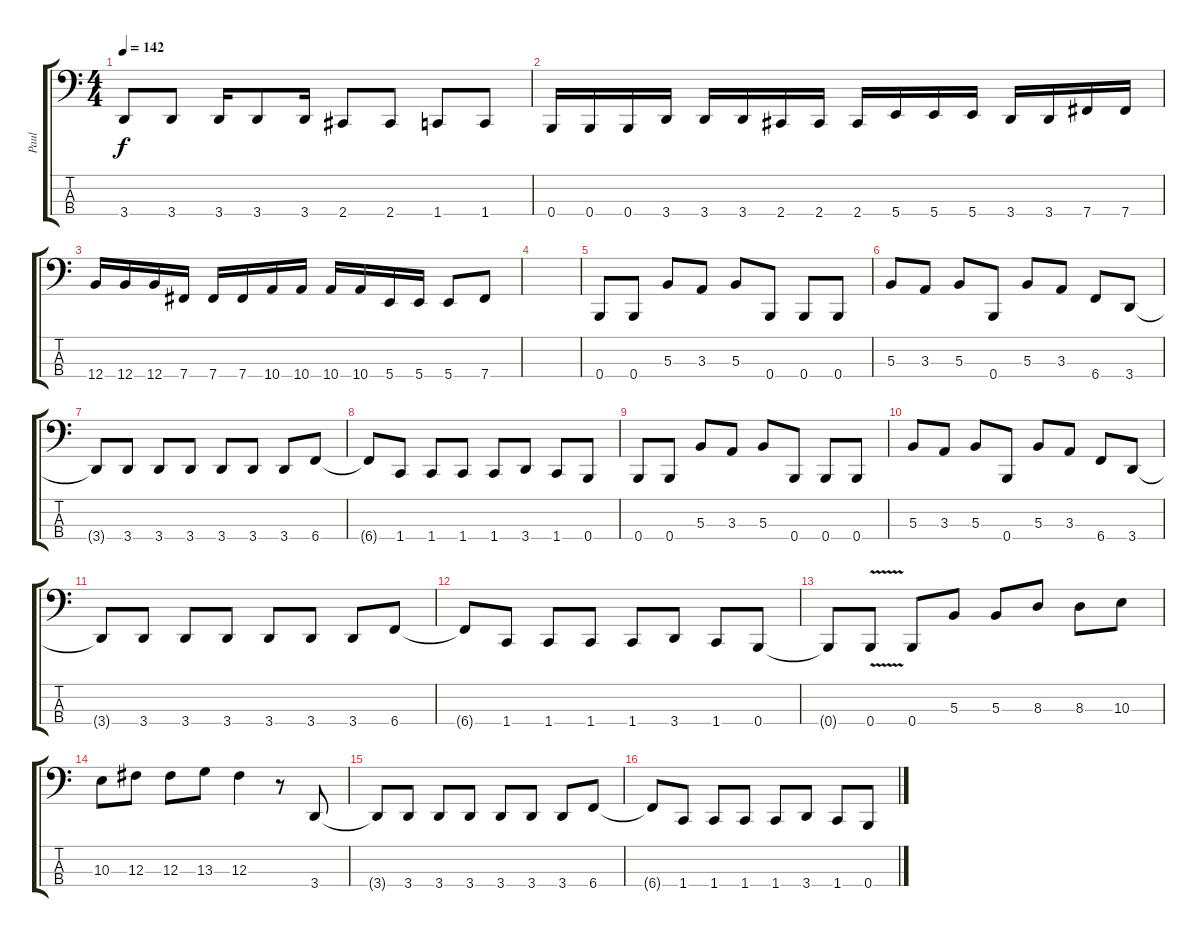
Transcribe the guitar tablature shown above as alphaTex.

\track ("Paul" "Paul") {instrument electricbasspick}
\staff {score tabs}
\tuning (E2 B1 Gb1 B0) {hide}
\ts (4 4)
\tempo 142
\clef f4
\ks c
3.4.8{dy f} 3.4.8 3.4.16 3.4.8 3.4.16 2.4.8 2.4.8 1.4.8 1.4.8 |
0.4.16 0.4.16 0.4.16 3.4.16 3.4.16 3.4.16 2.4.16 2.4.16 2.4.16 5.4.16 5.4.16 5.4.16 3.4.16 3.4.16 7.4.16 7.4.16 |
12.4.16 12.4.16 12.4.16 7.4.16 7.4.16 7.4.16 10.4.16 10.4.16 10.4.16 10.4.16 5.4.16 5.4.16 5.4.8 7.4.8 |
|
0.4.8 0.4.8 5.3.8 3.3.8 5.3.8 0.4.8 0.4.8 0.4.8 |
5.3.8 3.3.8 5.3.8 0.4.8 5.3.8 3.3.8 6.4.8 3.4.8 |
3.4{t}.8 3.4.8 3.4.8 3.4.8 3.4.8 3.4.8 3.4.8 6.4.8 |
6.4{t}.8 1.4.8 1.4.8 1.4.8 1.4.8 3.4.8 1.4.8 0.4.8 |
0.4.8 0.4.8 5.3.8 3.3.8 5.3.8 0.4.8 0.4.8 0.4.8 |
5.3.8 3.3.8 5.3.8 0.4.8 5.3.8 3.3.8 6.4.8 3.4.8 |
3.4{t}.8 3.4.8 3.4.8 3.4.8 3.4.8 3.4.8 3.4.8 6.4.8 |
6.4{t}.8 1.4.8 1.4.8 1.4.8 1.4.8 3.4.8 1.4.8 0.4.8 |
0.4{t}.8 0.4{v}.8 0.4.8 5.3.8 5.3.8 8.3.8 8.3.8 10.3.8 |
10.3.8 12.3.8 12.3.8 13.3.8 12.3.4 r.8 3.4.8 |
3.4{t}.8 3.4.8 3.4.8 3.4.8 3.4.8 3.4.8 3.4.8 6.4.8 |
6.4{t}.8 1.4.8 1.4.8 1.4.8 1.4.8 3.4.8 1.4.8 0.4.8
